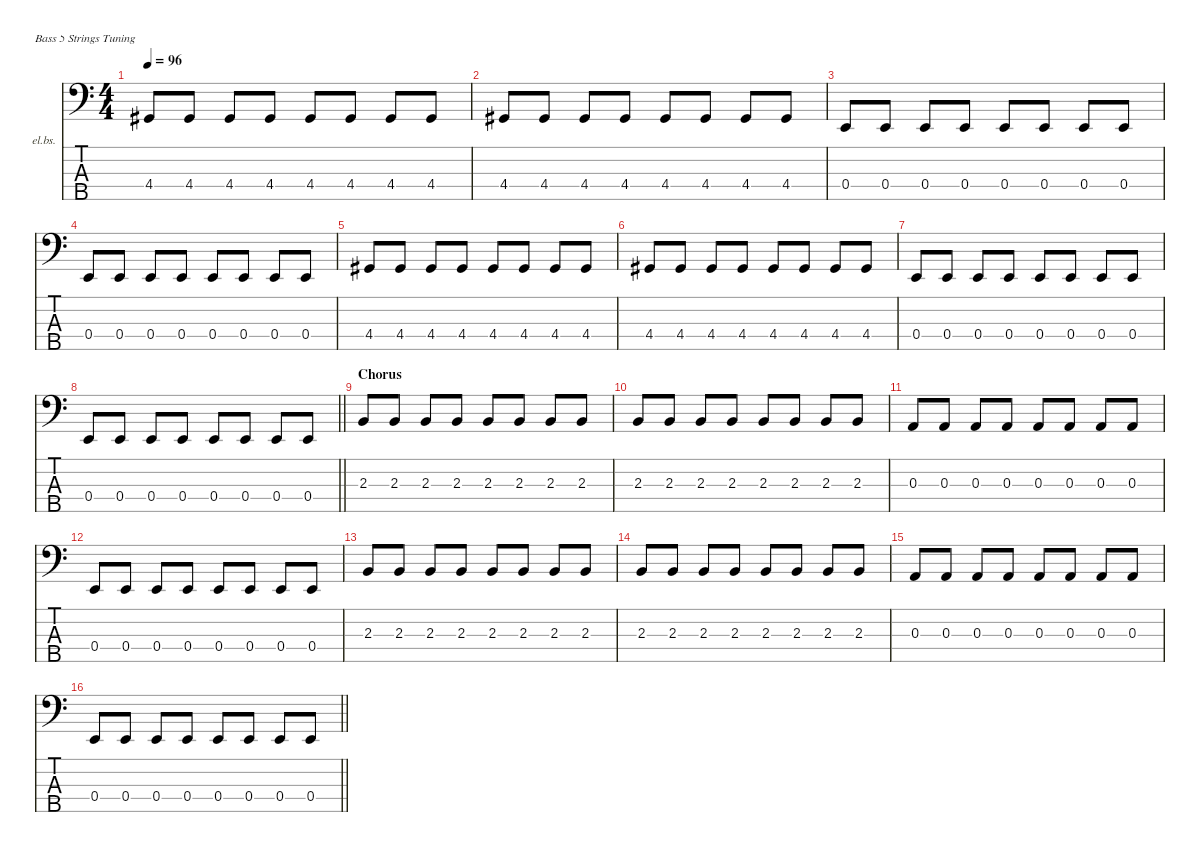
\defaultSystemsLayout 4
\hideDynamics
\bracketExtendMode nobrackets
\firstSystemTrackNameOrientation horizontal
\otherSystemsTrackNameOrientation horizontal
\track ("Bass" "el.bs.") {instrument electricbassfinger}
\staff {score tabs}
\tuning (G2 D2 A1 E1 B0)
\ts (4 4)
\tempo 96
\clef f4
\ks c
4.4{acc #}.8{dy f beam Up} 4.4{acc #}.8{dy mf beam Up} 4.4{acc #}.8{dy f beam Up} 4.4{acc #}.8{dy mf beam Up} 4.4{acc #}.8{dy f beam Up} 4.4{acc #}.8{dy mf beam Up} 4.4{acc #}.8{dy f beam Up} 4.4{acc #}.8{dy mf beam Up} |
4.4{acc #}.8{dy f beam Up} 4.4{acc #}.8{dy mf beam Up} 4.4{acc #}.8{dy f beam Up} 4.4{acc #}.8{dy mf beam Up} 4.4{acc #}.8{dy f beam Up} 4.4{acc #}.8{dy mf beam Up} 4.4{acc #}.8{dy f beam Up} 4.4{acc #}.8{dy mf beam Up} |
0.4.8{dy f beam Up} 0.4.8{dy mf beam Up} 0.4.8{dy f beam Up} 0.4.8{dy mf beam Up} 0.4.8{dy f beam Up} 0.4.8{dy mf beam Up} 0.4.8{dy f beam Up} 0.4.8{dy mf beam Up} |
0.4.8{dy f beam Up} 0.4.8{dy mf beam Up} 0.4.8{dy f beam Up} 0.4.8{dy mf beam Up} 0.4.8{dy f beam Up} 0.4.8{dy mf beam Up} 0.4.8{dy f beam Up} 0.4.8{dy mf beam Up} |
4.4{acc #}.8{dy f beam Up} 4.4{acc #}.8{dy mf beam Up} 4.4{acc #}.8{dy f beam Up} 4.4{acc #}.8{dy mf beam Up} 4.4{acc #}.8{dy f beam Up} 4.4{acc #}.8{dy mf beam Up} 4.4{acc #}.8{dy f beam Up} 4.4{acc #}.8{dy mf beam Up} |
4.4{acc #}.8{dy f beam Up} 4.4{acc #}.8{dy mf beam Up} 4.4{acc #}.8{dy f beam Up} 4.4{acc #}.8{dy mf beam Up} 4.4{acc #}.8{dy f beam Up} 4.4{acc #}.8{dy mf beam Up} 4.4{acc #}.8{dy f beam Up} 4.4{acc #}.8{dy mf beam Up} |
0.4.8{dy f beam Up} 0.4.8{dy mf beam Up} 0.4.8{dy f beam Up} 0.4.8{dy mf beam Up} 0.4.8{dy f beam Up} 0.4.8{dy mf beam Up} 0.4.8{dy f beam Up} 0.4.8{dy mf beam Up} |
\barLineRight lightlight
0.4.8{dy f beam Up} 0.4.8{dy mf beam Up} 0.4.8{dy f beam Up} 0.4.8{dy mf beam Up} 0.4.8{dy f beam Up} 0.4.8{dy mf beam Up} 0.4.8{dy f beam Up} 0.4.8{dy mf beam Up} |
\section ("" "Chorus")
2.3.8{dy f beam Up} 2.3.8{dy mf beam Up} 2.3.8{dy f beam Up} 2.3.8{dy mf beam Up} 2.3.8{dy f beam Up} 2.3.8{dy mf beam Up} 2.3.8{dy f beam Up} 2.3.8{dy mf beam Up} |
2.3.8{dy f beam Up} 2.3.8{dy mf beam Up} 2.3.8{dy f beam Up} 2.3.8{dy mf beam Up} 2.3.8{dy f beam Up} 2.3.8{dy mf beam Up} 2.3.8{dy f beam Up} 2.3.8{dy mf beam Up} |
0.3.8{beam Up} 0.3.8{beam Up} 0.3.8{beam Up} 0.3.8{beam Up} 0.3.8{beam Up} 0.3.8{beam Up} 0.3.8{beam Up} 0.3.8{beam Up} |
0.4.8{dy f beam Up} 0.4.8{dy mf beam Up} 0.4.8{dy f beam Up} 0.4.8{dy mf beam Up} 0.4.8{dy f beam Up} 0.4.8{dy mf beam Up} 0.4.8{dy f beam Up} 0.4.8{dy mf beam Up} |
2.3.8{dy f beam Up} 2.3.8{dy mf beam Up} 2.3.8{dy f beam Up} 2.3.8{dy mf beam Up} 2.3.8{dy f beam Up} 2.3.8{dy mf beam Up} 2.3.8{dy f beam Up} 2.3.8{dy mf beam Up} |
2.3.8{dy f beam Up} 2.3.8{dy mf beam Up} 2.3.8{dy f beam Up} 2.3.8{dy mf beam Up} 2.3.8{dy f beam Up} 2.3.8{dy mf beam Up} 2.3.8{dy f beam Up} 2.3.8{dy mf beam Up} |
0.3.8{beam Up} 0.3.8{beam Up} 0.3.8{beam Up} 0.3.8{beam Up} 0.3.8{beam Up} 0.3.8{beam Up} 0.3.8{beam Up} 0.3.8{beam Up} |
\barLineRight lightlight
0.4.8{dy f beam Up} 0.4.8{dy mf beam Up} 0.4.8{dy f beam Up} 0.4.8{dy mf beam Up} 0.4.8{dy f beam Up} 0.4.8{dy mf beam Up} 0.4.8{dy f beam Up} 0.4.8{dy mf beam Up}
